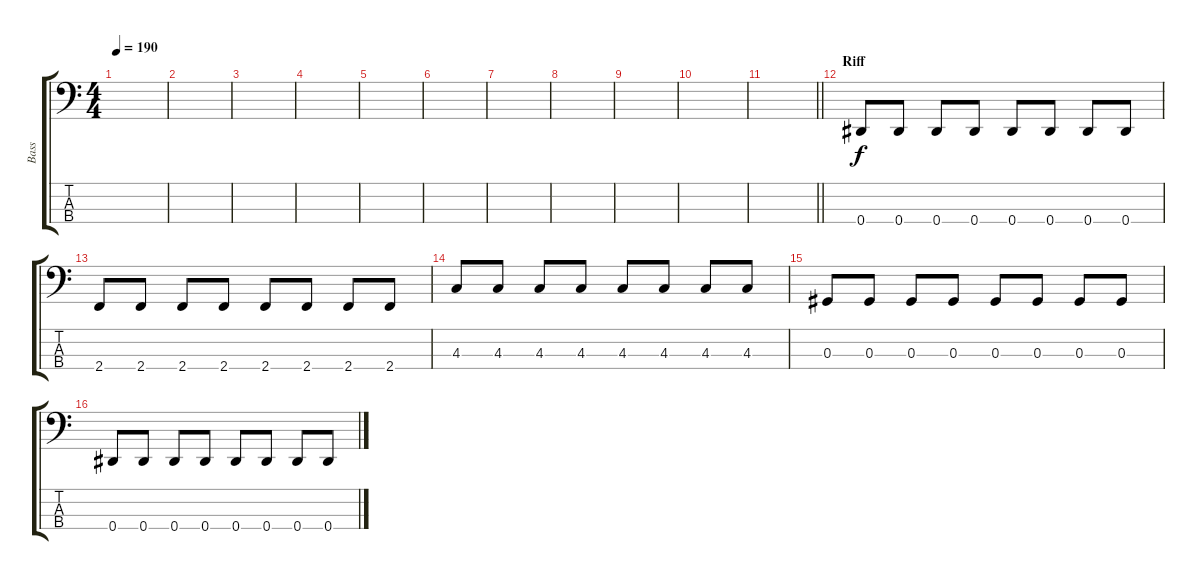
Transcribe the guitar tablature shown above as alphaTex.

\track ("Bass" "Bass") {instrument electricbasspick}
\staff {score tabs}
\tuning (Gb2 Db2 Ab1 Eb1) {hide}
\ts (4 4)
\tempo 190
\clef f4
\ks c
|
|
|
|
|
|
|
|
|
|
\barLineRight lightlight
|
\section ("" "Riff")
0.4.8 0.4.8 0.4.8 0.4.8 0.4.8 0.4.8 0.4.8 0.4.8 |
2.4.8 2.4.8 2.4.8 2.4.8 2.4.8 2.4.8 2.4.8 2.4.8 |
4.3.8 4.3.8 4.3.8 4.3.8 4.3.8 4.3.8 4.3.8 4.3.8 |
0.3.8 0.3.8 0.3.8 0.3.8 0.3.8 0.3.8 0.3.8 0.3.8 |
0.4.8 0.4.8 0.4.8 0.4.8 0.4.8 0.4.8 0.4.8 0.4.8
